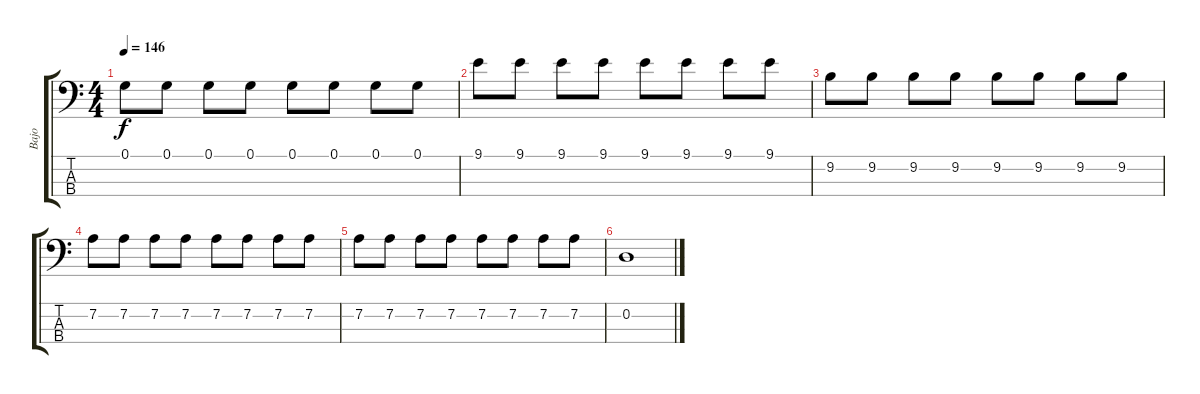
\track ("Bajo" "Bajo") {instrument electricbasspick}
\staff {score tabs}
\tuning (G2 D2 A1 E1) {hide}
\ts (4 4)
\tempo 146
\clef f4
\ks c
0.1.8{dy f} 0.1.8 0.1.8 0.1.8 0.1.8 0.1.8 0.1.8 0.1.8 |
9.1.8 9.1.8 9.1.8 9.1.8 9.1.8 9.1.8 9.1.8 9.1.8 |
9.2.8 9.2.8 9.2.8 9.2.8 9.2.8 9.2.8 9.2.8 9.2.8 |
7.2.8 7.2.8 7.2.8 7.2.8 7.2.8 7.2.8 7.2.8 7.2.8 |
7.2.8 7.2.8 7.2.8 7.2.8 7.2.8 7.2.8 7.2.8 7.2.8 |
0.2.1
